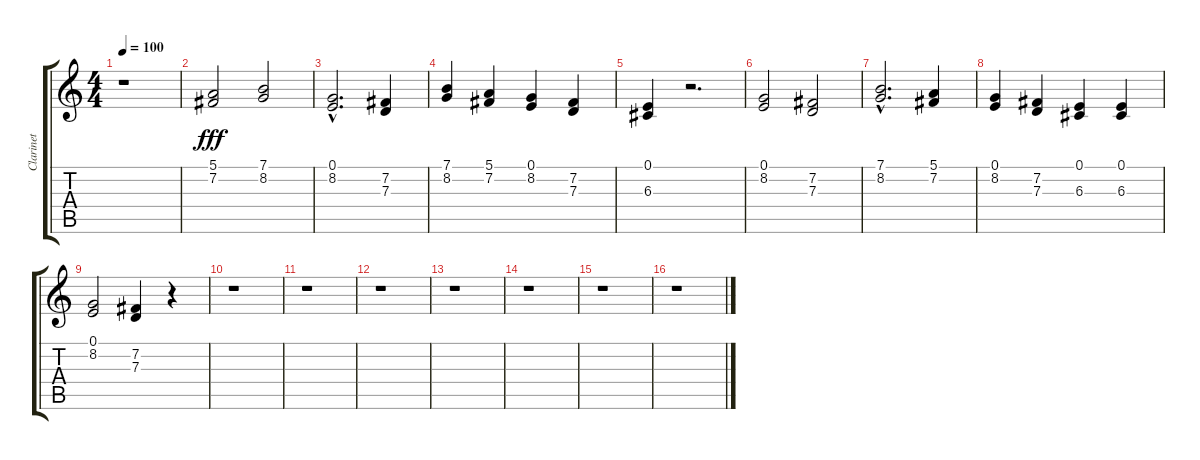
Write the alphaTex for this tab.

\track ("Clarinet" "Clarinet") {instrument clarinet}
\staff {score tabs}
\tuning (E4 B3 G3 D3 A2 E2) {hide}
\ts (4 4)
\tempo 100
\clef g2
\ks c
r.1{dy fff instrument clarinet} |
(5.1 7.2).2 (7.1 8.2).2 |
(0.1{hac} 8.2{hac}).2{d} (7.2 7.3).4 |
(7.1 8.2).4 (5.1 7.2).4 (0.1 8.2).4 (7.2 7.3).4 |
(0.1 6.3).4 r.2{d} |
(0.1 8.2).2 (7.2 7.3).2 |
(7.1{hac} 8.2{hac}).2{d} (5.1 7.2).4 |
(0.1 8.2).4 (7.2 7.3).4 (0.1 6.3).4 (0.1 6.3).4 |
(0.1 8.2).2 (7.2 7.3).4 r.4 |
r.1 |
r.1 |
r.1 |
r.1 |
r.1 |
r.1 |
r.1
